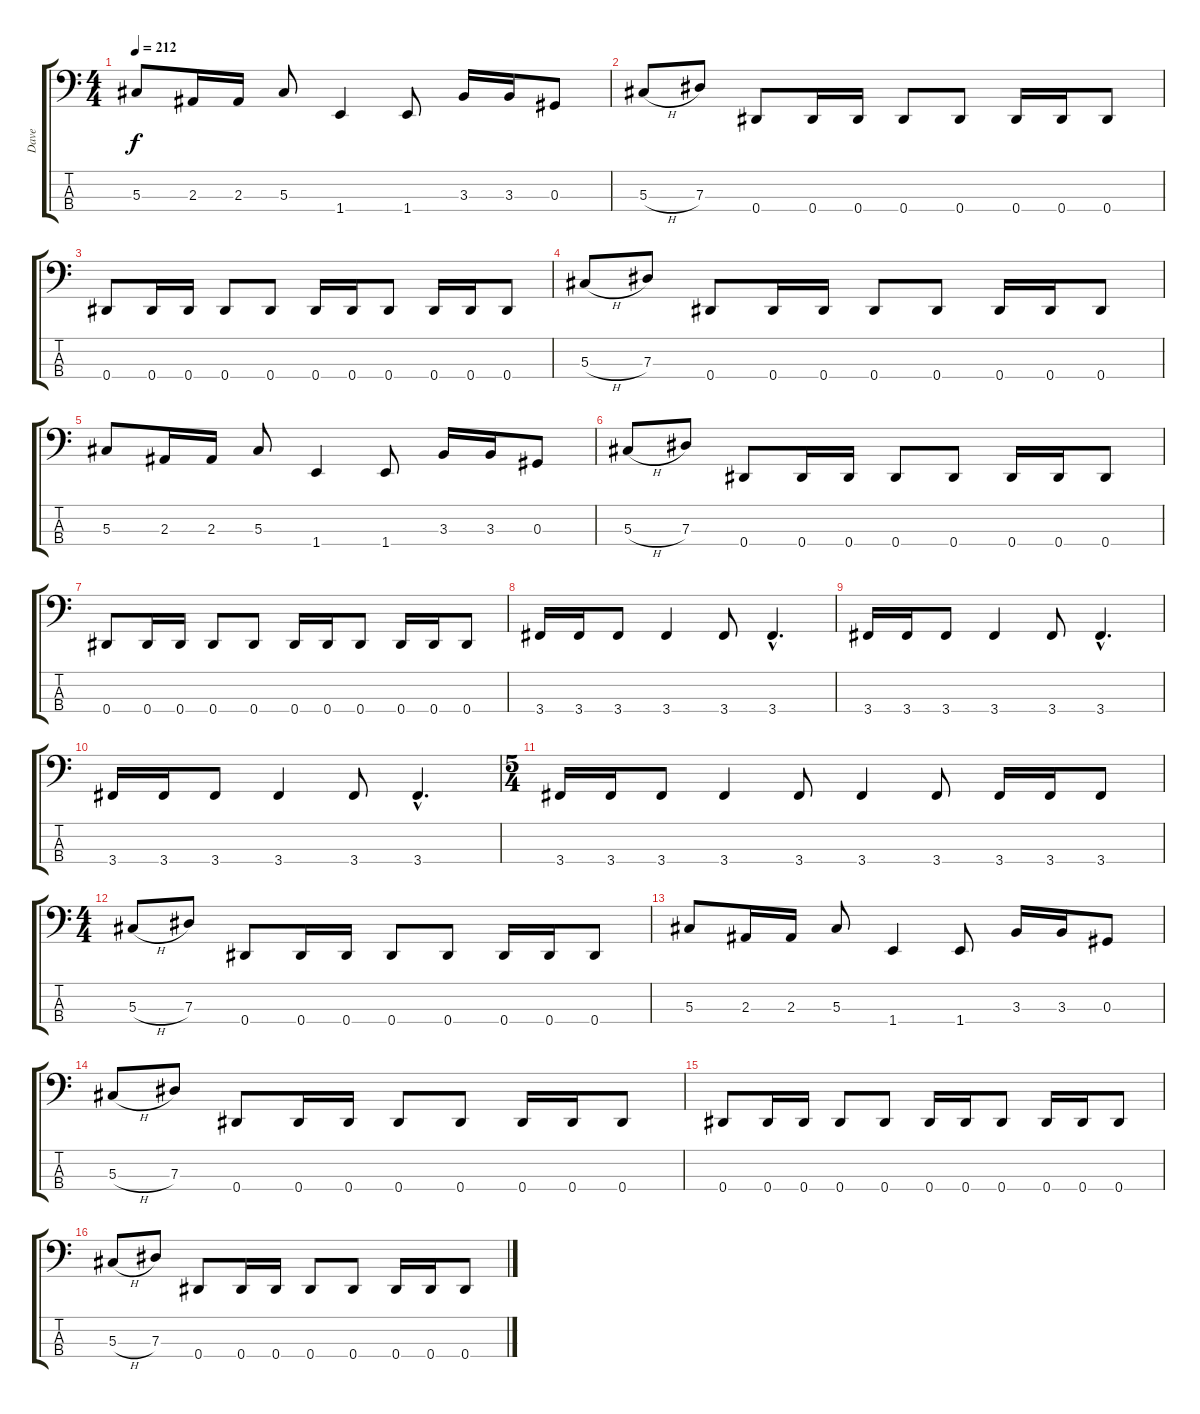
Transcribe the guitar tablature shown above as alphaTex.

\track ("Dave" "Dave") {instrument electricbasspick}
\staff {score tabs}
\tuning (Gb2 Db2 Ab1 Eb1) {hide}
\ts (4 4)
\tempo 212
\clef f4
\ks c
5.3.8{dy f} 2.3.16 2.3.16 5.3.8 1.4.4 1.4.8 3.3.16 3.3.16 0.3.8 |
5.3{h}.8 7.3.8 0.4.8 0.4.16 0.4.16 0.4.8 0.4.8 0.4.16 0.4.16 0.4.8 |
0.4.8 0.4.16 0.4.16 0.4.8 0.4.8 0.4.16 0.4.16 0.4.8 0.4.16 0.4.16 0.4.8 |
5.3{h}.8 7.3.8 0.4.8 0.4.16 0.4.16 0.4.8 0.4.8 0.4.16 0.4.16 0.4.8 |
5.3.8 2.3.16 2.3.16 5.3.8 1.4.4 1.4.8 3.3.16 3.3.16 0.3.8 |
5.3{h}.8 7.3.8 0.4.8 0.4.16 0.4.16 0.4.8 0.4.8 0.4.16 0.4.16 0.4.8 |
0.4.8 0.4.16 0.4.16 0.4.8 0.4.8 0.4.16 0.4.16 0.4.8 0.4.16 0.4.16 0.4.8 |
3.4.16 3.4.16 3.4.8 3.4.4 3.4.8 3.4{hac}.4{d} |
3.4.16 3.4.16 3.4.8 3.4.4 3.4.8 3.4{hac}.4{d} |
3.4.16 3.4.16 3.4.8 3.4.4 3.4.8 3.4{hac}.4{d} |
\ts (5 4)
3.4.16 3.4.16 3.4.8 3.4.4 3.4.8 3.4.4 3.4.8 3.4.16 3.4.16 3.4.8 |
\ts (4 4)
5.3{h}.8 7.3.8 0.4.8 0.4.16 0.4.16 0.4.8 0.4.8 0.4.16 0.4.16 0.4.8 |
5.3.8 2.3.16 2.3.16 5.3.8 1.4.4 1.4.8 3.3.16 3.3.16 0.3.8 |
5.3{h}.8 7.3.8 0.4.8 0.4.16 0.4.16 0.4.8 0.4.8 0.4.16 0.4.16 0.4.8 |
0.4.8 0.4.16 0.4.16 0.4.8 0.4.8 0.4.16 0.4.16 0.4.8 0.4.16 0.4.16 0.4.8 |
5.3{h}.8 7.3.8 0.4.8 0.4.16 0.4.16 0.4.8 0.4.8 0.4.16 0.4.16 0.4.8
